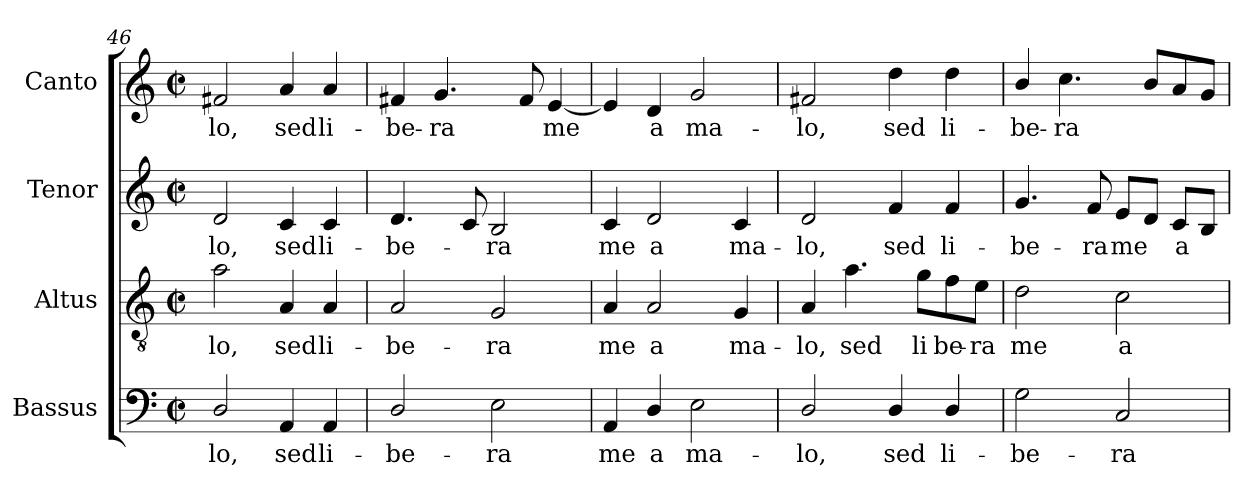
**kern	**text	**kern	**text	**kern	**text	**kern	**text
*part4	*part4	*part3	*part3	*part2	*part2	*part1	*part1
*staff4	*staff4	*staff3	*staff3	*staff2	*staff2	*staff1	*staff1
*I"Bassus	*	*I"Altus	*	*I"Tenor	*	*I"Canto	*
*I'B.	*	*I'T.	*	*	*	*	*
*clefF4	*	*clefGv2	*	*clefG2	*	*clefG2	*
*	*	*ITrd7c12	*	*	*	*	*
*k[]	*	*k[]	*	*k[]	*	*k[]	*
*C:	*	*C:	*	*C:	*	*C:	*
*M2/2	*	*M2/2	*	*M2/2	*	*M2/2	*
*met(c|)	*	*met(c|)	*	*met(c|)	*	*met(c|)	*
=46	=46	=46	=46	=46	=46	=46	=46
!	!LO:LY:b:color=#000000	!	!	!	!	!	!
!	!	!	!LO:LY:b:color=#000000	!	!	!	!
!	!	!	!	!	!LO:LY:b:color=#000000	!	!
!	!	!	!	!	!	!	!LO:LY:b:color=#000000
2Di/	-lo,	2Ai\	-lo,	2di/	-lo,	2f#Xi/	-lo,
!	!LO:LY:b:color=#000000	!	!	!	!	!	!
!	!	!	!LO:LY:b:color=#000000	!	!	!	!
!	!	!	!	!	!LO:LY:b:color=#000000	!	!
!	!	!	!	!	!	!	!LO:LY:b:color=#000000
4AAi/	sed	4AAi/	sed	4ci/	sed	4ai/	sed
!	!LO:LY:b:color=#000000	!	!	!	!	!	!
!	!	!	!LO:LY:b:color=#000000	!	!	!	!
!	!	!	!	!	!LO:LY:b:color=#000000	!	!
!	!	!	!	!	!	!	!LO:LY:b:color=#000000
4AAi/	li-	4AAi/	li-	4ci/	li-	4ai/	li-
=47	=47	=47	=47	=47	=47	=47	=47
!	!LO:LY:b:color=#000000	!	!	!	!	!	!
!	!	!	!LO:LY:b:color=#000000	!	!	!	!
!	!	!	!	!	!LO:LY:b:color=#000000	!	!
!	!	!	!	!	!	!	!LO:LY:b:color=#000000
2Di/	-be-	2AAi/	-be-	4.di/	-be-	4f#i/	-be-
!	!	!	!	!	!	!	!LO:LY:b:color=#000000
.	.	.	.	.	.	4.gi/	-ra
.	.	.	.	8ci/	.	.	.
!	!LO:LY:b:color=#000000	!	!	!	!	!	!
!	!	!	!LO:LY:b:color=#000000	!	!	!	!
!	!	!	!	!	!LO:LY:b:color=#000000	!	!
2Ei\	-ra	2GGi/	-ra	2Bi/	-ra	.	.
.	.	.	.	.	.	8f#i/	.
!	!	!	!	!	!	!	!LO:LY:b:color=#000000
.	.	.	.	.	.	[4ei/	me
=48	=48	=48	=48	=48	=48	=48	=48
!	!LO:LY:b:color=#000000	!	!	!	!	!	!
!	!	!	!LO:LY:b:color=#000000	!	!	!	!
!	!	!	!	!	!LO:LY:b:color=#000000	!	!
4AAi/	me	4AAi/	me	4ci/	me	4ei/]	.
!	!LO:LY:b:color=#000000	!	!	!	!	!	!
!	!	!	!LO:LY:b:color=#000000	!	!	!	!
!	!	!	!	!	!LO:LY:b:color=#000000	!	!
!	!	!	!	!	!	!	!LO:LY:b:color=#000000
4Di/	a	2AAi/	a	2di/	a	4di/	a
!	!LO:LY:b:color=#000000	!	!	!	!	!	!
!	!	!	!	!	!	!	!LO:LY:b:color=#000000
2Ei\	ma-	.	.	.	.	2gi/	ma-
!	!	!	!LO:LY:b:color=#000000	!	!	!	!
!	!	!	!	!	!LO:LY:b:color=#000000	!	!
.	.	4GGi/	ma-	4ci/	ma-	.	.
=49	=49	=49	=49	=49	=49	=49	=49
!	!LO:LY:b:color=#000000	!	!	!	!	!	!
!	!	!	!LO:LY:b:color=#000000	!	!	!	!
!	!	!	!	!	!LO:LY:b:color=#000000	!	!
!	!	!	!	!	!	!	!LO:LY:b:color=#000000
2Di/	-lo,	4AAi/	-lo,	2di/	-lo,	2f#Xi/	-lo,
!	!	!	!LO:LY:b:color=#000000	!	!	!	!
.	.	4.Ai\	sed	.	.	.	.
!	!LO:LY:b:color=#000000	!	!	!	!	!	!
!	!	!	!	!	!LO:LY:b:color=#000000	!	!
!	!	!	!	!	!	!	!LO:LY:b:color=#000000
4Di/	sed	.	.	4fi/	sed	4ddi\	sed
!	!	!	!LO:LY:b:color=#000000	!	!	!	!
.	.	8Gi\L	li	.	.	.	.
!	!LO:LY:b:color=#000000	!	!	!	!	!	!
!	!	!	!LO:LY:b:color=#000000	!	!	!	!
!	!	!	!	!	!LO:LY:b:color=#000000	!	!
!	!	!	!	!	!	!	!LO:LY:b:color=#000000
4Di/	li-	8Fi\	be-	4fi/	li-	4ddi\	li-
!	!	!	!LO:LY:b:color=#000000	!	!	!	!
.	.	8Ei\J	-ra	.	.	.	.
!!LO:LB:g=z
=50	=50	=50	=50	=50	=50	=50	=50
!	!LO:LY:b:color=#000000	!	!	!	!	!	!
!	!	!	!LO:LY:b:color=#000000	!	!	!	!
!	!	!	!	!	!LO:LY:b:color=#000000	!	!
!	!	!	!	!	!	!	!LO:LY:b:color=#000000
2Gi\	-be-	2Di\	me	4.gi/	-be-	4bi/	-be-
!	!	!	!	!	!	!	!LO:LY:b:color=#000000
.	.	.	.	.	.	4.cci\	-ra
!	!	!	!	!	!LO:LY:b:color=#000000	!	!
.	.	.	.	8fi/	-ra	.	.
!	!LO:LY:b:color=#000000	!	!	!	!	!	!
!	!	!	!LO:LY:b:color=#000000	!	!	!	!
!	!	!	!	!	!LO:LY:b:color=#000000	!	!
2Ci/	-ra	2Ci\	a	8ei/L	me	.	.
.	.	.	.	8di/J	.	8bi/L	.
!	!	!	!	!	!LO:LY:b:color=#000000	!	!
.	.	.	.	8ci/L	a	8ai/	.
.	.	.	.	8Bi/J	.	8gi/J	.
=	=	=	=	=	=	=	=
*-	*-	*-	*-	*-	*-	*-	*-
